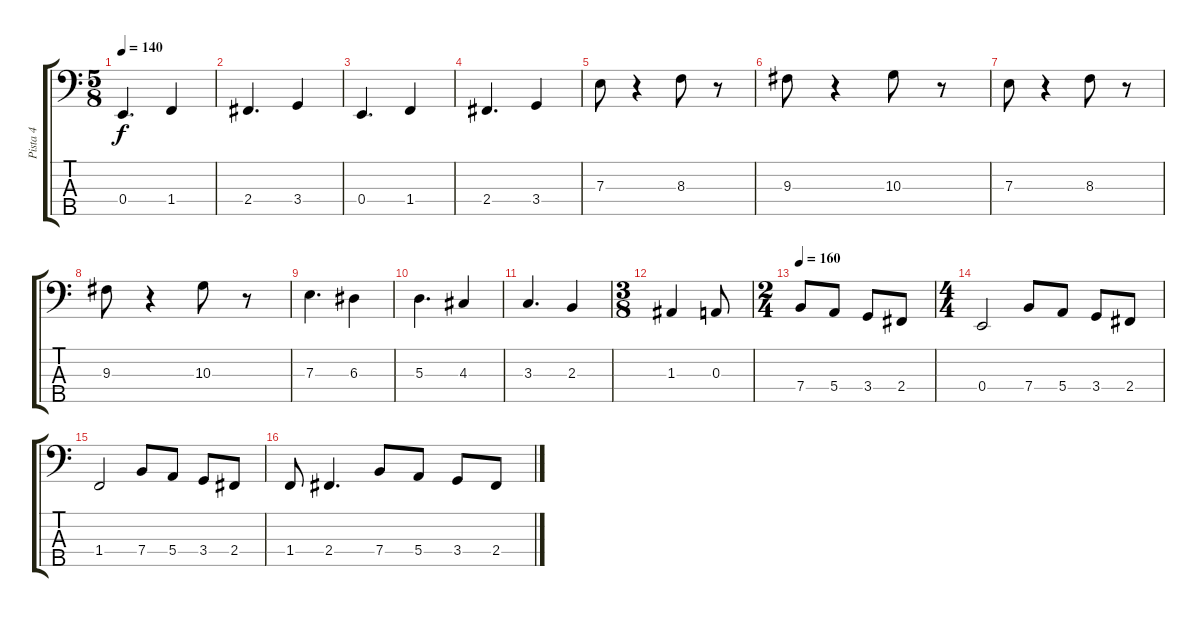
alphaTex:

\track ("Pista 4" "Pista 4") {instrument electricbasspick}
\staff {score tabs}
\tuning (G2 D2 A1 E1 B0) {hide}
\ts (5 8)
\tempo 140
\clef f4
\ks c
0.4.4{d dy f} 1.4.4 |
2.4.4{d} 3.4.4 |
0.4.4{d} 1.4.4 |
2.4.4{d} 3.4.4 |
7.3.8 r.4 8.3.8 r.8 |
9.3.8 r.4 10.3.8 r.8 |
7.3.8 r.4 8.3.8 r.8 |
9.3.8 r.4 10.3.8 r.8 |
7.3.4{d} 6.3.4 |
5.3.4{d} 4.3.4 |
3.3.4{d} 2.3.4 |
\ts (3 8)
1.3.4 0.3.8 |
\ts (2 4)
\tempo 160
7.4.8 5.4.8 3.4.8 2.4.8 |
\ts (4 4)
0.4.2 7.4.8 5.4.8 3.4.8 2.4.8 |
1.4.2 7.4.8 5.4.8 3.4.8 2.4.8 |
1.4.8 2.4.4{d} 7.4.8 5.4.8 3.4.8 2.4.8
